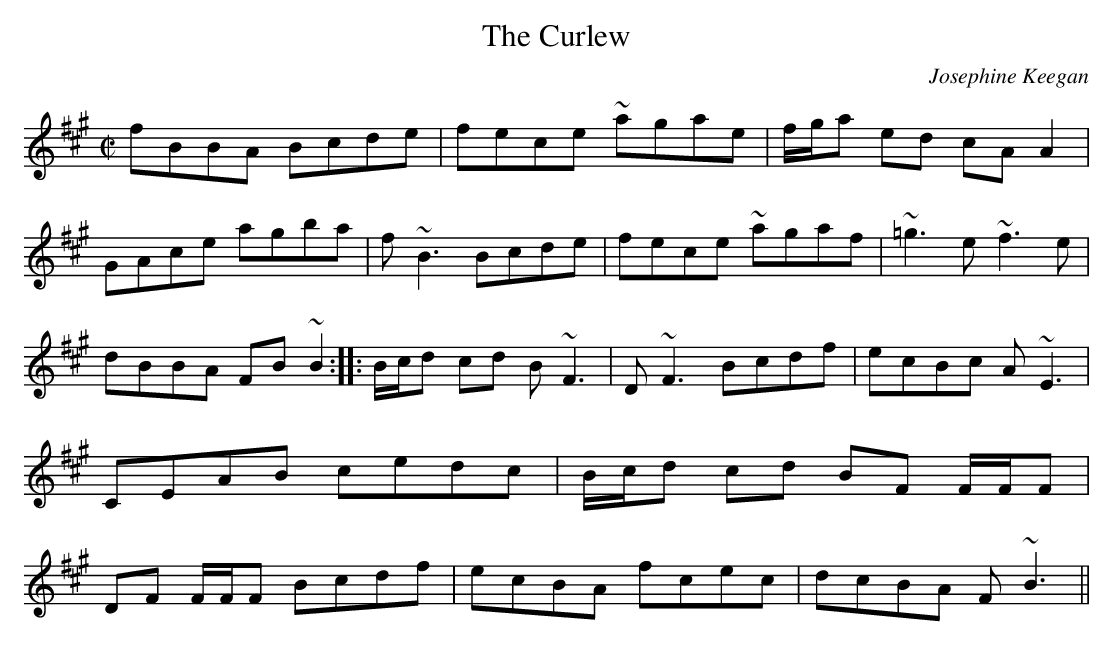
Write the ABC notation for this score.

X:1
T:Curlew, The
M:C|
C:Josephine Keegan
K:A
fBBA Bcde|fece ~agae|f/2g/2a ed cAA2|GAce agba|\
f~B3 Bcde|fece ~agaf|~=g3e ~f3e|dBBA FB~B2::\
B/2c/2d cd B~F3|D~F3 Bcdf|ecBc A~E3|CEAB cedc|\
B/2c/2d cd BF F/2F/2F|DF F/2F/2F Bcdf|ecBA fcec|dcBA F~B3||
